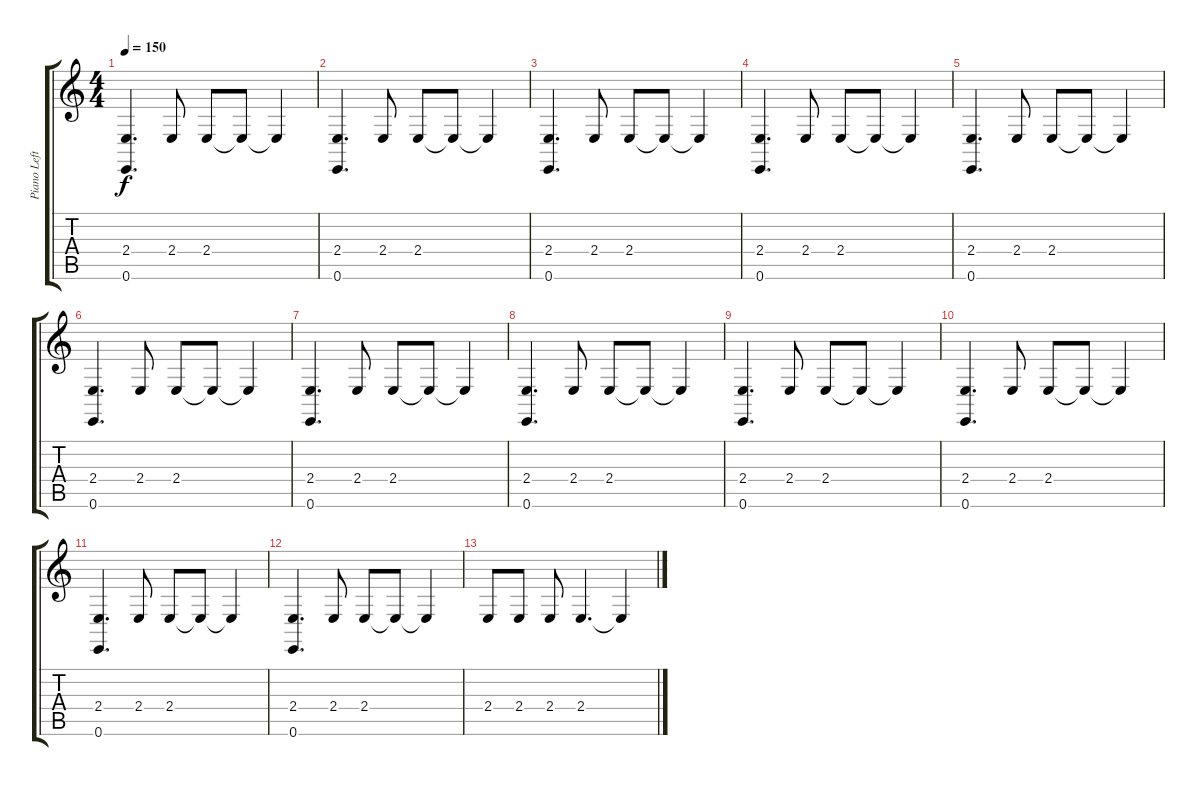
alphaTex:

\track ("Piano Left Hand" "Piano Left") {instrument brightacousticpiano}
\staff {score tabs}
\tuning (E4 B3 G3 D3 A2 E2) {hide}
\ts (4 4)
\tempo 150
\clef g2
\ks c
(2.4 0.6).4{d dy f} 2.4.8 2.4.8 2.4{t}.8 2.4{t}.4 |
(2.4 0.6).4{d} 2.4.8 2.4.8 2.4{t}.8 2.4{t}.4 |
(2.4 0.6).4{d} 2.4.8 2.4.8 2.4{t}.8 2.4{t}.4 |
(2.4 0.6).4{d} 2.4.8 2.4.8 2.4{t}.8 2.4{t}.4 |
(2.4 0.6).4{d} 2.4.8 2.4.8 2.4{t}.8 2.4{t}.4 |
(2.4 0.6).4{d} 2.4.8 2.4.8 2.4{t}.8 2.4{t}.4 |
(2.4 0.6).4{d} 2.4.8 2.4.8 2.4{t}.8 2.4{t}.4 |
(2.4 0.6).4{d} 2.4.8 2.4.8 2.4{t}.8 2.4{t}.4 |
(2.4 0.6).4{d} 2.4.8 2.4.8 2.4{t}.8 2.4{t}.4 |
(2.4 0.6).4{d} 2.4.8 2.4.8 2.4{t}.8 2.4{t}.4 |
(2.4 0.6).4{d} 2.4.8 2.4.8 2.4{t}.8 2.4{t}.4 |
(2.4 0.6).4{d} 2.4.8 2.4.8 2.4{t}.8 2.4{t}.4 |
2.4.8 2.4.8 2.4.8 2.4.4{d} 2.4{t}.4
